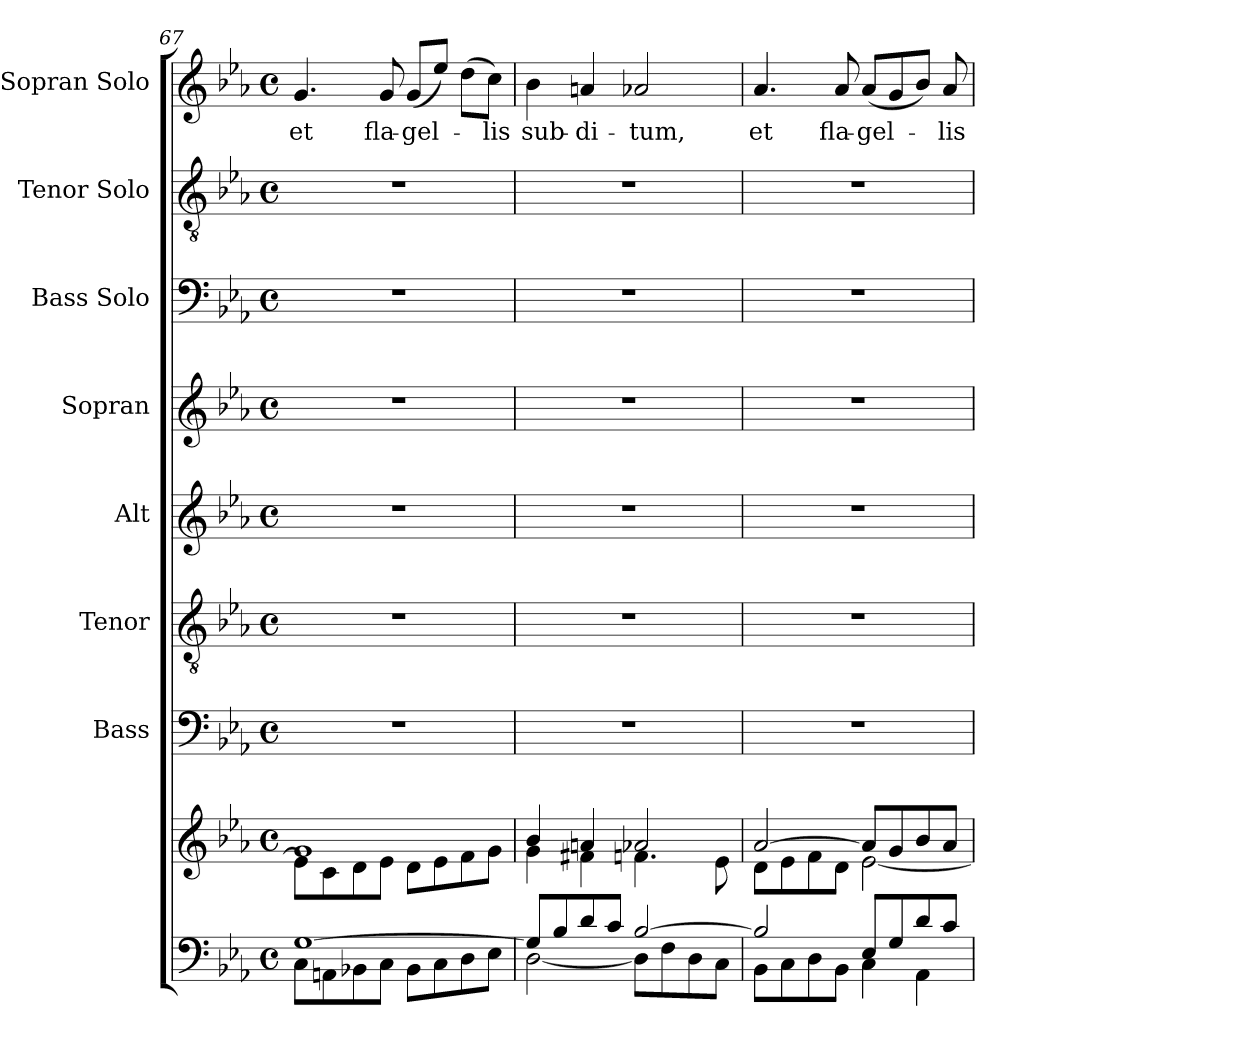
**kern	**kern	**kern	**kern	**kern	**kern	**kern	**kern	**kern	**text
*part8	*part8	*part7	*part6	*part5	*part4	*part3	*part2	*part1	*part1
*staff9	*staff8	*staff7	*staff6	*staff5	*staff4	*staff3	*staff2	*staff1	*staff1
*	*	*I"Bass	*I"Tenor	*I"Alt	*I"Sopran	*I"Bass Solo	*I"Tenor Solo	*I"Sopran Solo	*
*	*	*I'B.	*I'T.	*I'A.	*I'S.	*I'B. Solo	*I'T. Solo	*I'S. Solo	*
*clefF4	*clefG2	*clefF4	*clefGv2	*clefG2	*clefG2	*clefF4	*clefGv2	*clefG2	*
*k[b-e-a-]	*k[b-e-a-]	*k[b-e-a-]	*k[b-e-a-]	*k[b-e-a-]	*k[b-e-a-]	*k[b-e-a-]	*k[b-e-a-]	*k[b-e-a-]	*
*E-:	*E-:	*E-:	*E-:	*E-:	*E-:	*E-:	*E-:	*E-:	*
*M4/4	*M4/4	*M4/4	*M4/4	*M4/4	*M4/4	*M4/4	*M4/4	*M4/4	*
*met(c)	*met(c)	*met(c)	*met(c)	*met(c)	*met(c)	*met(c)	*met(c)	*met(c)	*
=67	=67	=67	=67	=67	=67	=67	=67	=67	=67
*^	*^	*	*	*	*	*	*	*	*
!	!	!	!	!	!	!	!	!	!	!	!LO:LY:b
[>1G	8C\L	1g	8e-\L]	1r	1r	1r	1r	1r	1r	4.g/	et
.	8AAn\	.	8c\	.	.	.	.	.	.	.	.
.	8BB-X\	.	8d\	.	.	.	.	.	.	.	.
!	!	!	!	!	!	!	!	!	!	!	!LO:LY:b
.	8C\J	.	8e-\J	.	.	.	.	.	.	8g/	fla-
!	!	!	!	!	!	!	!	!	!	!	!LO:LY:b
.	8BB-\L	.	8d\L	.	.	.	.	.	.	(<8g/L	-gel-
.	8C\	.	8e-\	.	.	.	.	.	.	8ee-/J)	.
.	8D\	.	8f\	.	.	.	.	.	.	(>8dd\L	.
!	!	!	!	!	!	!	!	!	!	!	!LO:LY:b
.	8E-\J	.	8g\J	.	.	.	.	.	.	8cc\J)	-lis
!!LO:PB:g=z
=68	=68	=68	=68	=68	=68	=68	=68	=68	=68	=68	=68
!	!	!	!	!	!	!	!	!	!	!	!LO:LY:b
8G/L]	[<2D\	4b-/	4g\	1r	1r	1r	1r	1r	1r	4b-\	sub-
8B-/	.	.	.	.	.	.	.	.	.	.	.
!	!	!	!	!	!	!	!	!	!	!	!LO:LY:b
8d/	.	4an/	4f#X\	.	.	.	.	.	.	4an/	-di-
8c/J	.	.	.	.	.	.	.	.	.	.	.
!	!	!	!	!	!	!	!	!	!	!	!LO:LY:b
[>2B-/	8D\L]	2a-X/	4.fn\	.	.	.	.	.	.	2a-X/	-tum,
.	8F\	.	.	.	.	.	.	.	.	.	.
.	8D\	.	.	.	.	.	.	.	.	.	.
.	8C\J	.	8e-\	.	.	.	.	.	.	.	.
=69	=69	=69	=69	=69	=69	=69	=69	=69	=69	=69	=69
!	!	!	!	!	!	!	!	!	!	!	!LO:LY:b
2B-/]	8BB-\L	[>2a-/	8d\L	1r	1r	1r	1r	1r	1r	4.a-/	et
.	8C\	.	8e-\	.	.	.	.	.	.	.	.
.	8D\	.	8f\	.	.	.	.	.	.	.	.
!	!	!	!	!	!	!	!	!	!	!	!LO:LY:b
.	8BB-\J	.	8d\J	.	.	.	.	.	.	8a-/	fla-
!	!	!	!	!	!	!	!	!	!	!	!LO:LY:b
8E-/L	4C\	8a-/L]	[<2e-\	.	.	.	.	.	.	(<8a-/L	-gel-
8G/	.	8g/	.	.	.	.	.	.	.	8g/	.
8d/	4AA-\	8b-/	.	.	.	.	.	.	.	8b-/J)	.
!	!	!	!	!	!	!	!	!	!	!	!LO:LY:b
8c/J	.	8a-/J	.	.	.	.	.	.	.	8a-/	-lis
*v	*v	*	*	*	*	*	*	*	*	*	*
*	*v	*v	*	*	*	*	*	*	*	*
=	=	=	=	=	=	=	=	=	=
*-	*-	*-	*-	*-	*-	*-	*-	*-	*-
